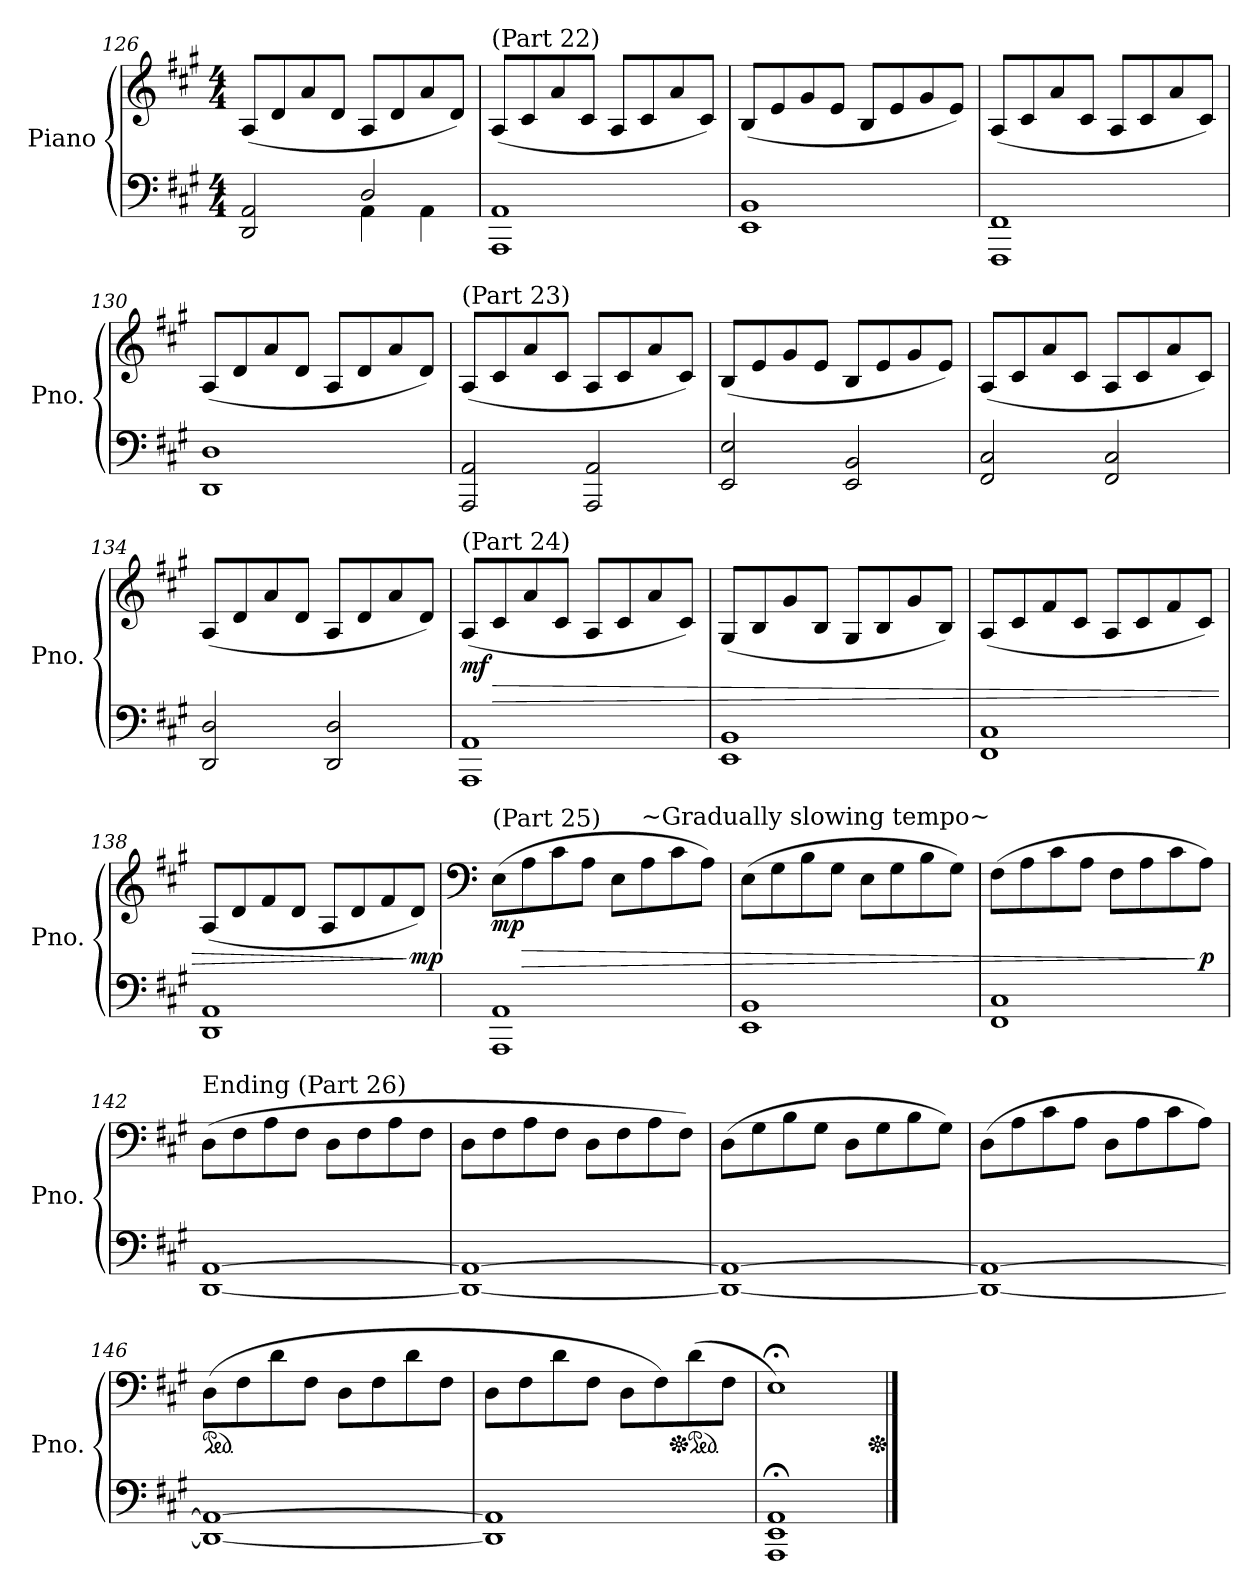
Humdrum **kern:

**kern	**kern	**dynam
*part1	*part1	*part1
*staff2	*staff1	*staff1/2
*I"Piano	*	*
*I'Pno.	*	*
*clefF4	*clefG2	*
*k[f#c#g#]	*k[f#c#g#]	*
*M4/4	*M4/4	*
=126	=126	=126
*^	*	*
2DD/ 2AA/	2ryy	(8A/L	.
.	.	8d/	.
.	.	8a/	.
.	.	8d/J	.
2D/	4AA\	8A/L	.
.	.	8d/	.
.	4AA\	8a/	.
.	.	8d/J)	.
*v	*v	*	*
!!LO:LB:g=z
=127	=127	=127
!	!LO:TX:a:t=(Part 22)	!
1AAA 1AA	(8A/L	.
.	8c#/	.
.	8a/	.
.	8c#/J	.
.	8A/L	.
.	8c#/	.
.	8a/	.
.	8c#/J)	.
=128	=128	=128
1EE 1BB	(8B/L	.
.	8e/	.
.	8g#/	.
.	8e/J	.
.	8B/L	.
.	8e/	.
.	8g#/	.
.	8e/J)	.
=129	=129	=129
1FFF# 1FF#	(8A/L	.
.	8c#/	.
.	8a/	.
.	8c#/J	.
.	8A/L	.
.	8c#/	.
.	8a/	.
.	8c#/J)	.
=130	=130	=130
1DD 1D	(8A/L	.
.	8d/	.
.	8a/	.
.	8d/J	.
.	8A/L	.
.	8d/	.
.	8a/	.
.	8d/J)	.
!!LO:PB:g=z
=131	=131	=131
!	!LO:TX:a:t=(Part 23)	!
2AAA/ 2AA/	(8A/L	.
.	8c#/	.
.	8a/	.
.	8c#/J	.
2AAA/ 2AA/	8A/L	.
.	8c#/	.
.	8a/	.
.	8c#/J)	.
=132	=132	=132
2EE/ 2E/	(8B/L	.
.	8e/	.
.	8g#/	.
.	8e/J	.
2EE/ 2BB/	8B/L	.
.	8e/	.
.	8g#/	.
.	8e/J)	.
=133	=133	=133
2FF#/ 2C#/	(8A/L	.
.	8c#/	.
.	8a/	.
.	8c#/J	.
2FF#/ 2C#/	8A/L	.
.	8c#/	.
.	8a/	.
.	8c#/J)	.
=134	=134	=134
2DD/ 2D/	(8A/L	.
.	8d/	.
.	8a/	.
.	8d/J	.
2DD/ 2D/	8A/L	.
.	8d/	.
.	8a/	.
.	8d/J)	.
!!LO:LB:g=z
=135	=135	=135
!	!LO:TX:a:t=(Part 24)	!
!	!	!LO:DY:b
1AAA 1AA	(>8A/L	mf
!	!	!LO:HP:b
.	8c#/	>
.	8a/	.
.	8c#/J	.
.	8A/L	.
.	8c#/	.
.	8a/	.
.	8c#/J)	.
=136	=136	=136
1EE 1BB	(>8G#/L	.
.	8B/	.
.	8g#/	.
.	8B/J	.
.	8G#/L	.
.	8B/	.
.	8g#/	.
.	8B/J)	.
=137	=137	=137
1FF# 1C#	(>8A/L	.
.	8c#/	.
.	8f#/	.
.	8c#/J	.
.	8A/L	.
.	8c#/	.
.	8f#/	.
.	8c#/J)	.
=138	=138	=138
1DD 1AA	(>8A/L	.
.	8d/	.
.	8f#/	.
.	8d/J	.
.	8A/L	.
.	8d/	.
.	8f#/	.
!	!	!LO:DY:n=1:b
.	8d/J)	] mp
!!LO:LB:g=z
=139	=139	=139
*	*clefF4	*
*	*MM130	*
!	!LO:TX:a:t=(Part 25)	!
!	!	!LO:DY:b
1AAA 1AA	(8E\L	mp
!	!	!LO:HP:b
.	8A\	>
.	8c#\	.
.	8A\J	.
.	8E\L	.
!	!LO:TX:a:t=~Gradually slowing tempo~	!
.	8A\	.
.	8c#\	.
.	8A\J)	.
=140	=140	=140
1EE 1BB	(8E\L	.
.	8G#\	.
.	8B\	.
.	8G#\J	.
.	8E\L	.
.	8G#\	.
.	8B\	.
.	8G#\J)	.
=141	=141	=141
*	*MM128	*
1FF# 1C#	(8F#\L	.
.	8A\	.
.	8c#\	.
.	8A\J	.
.	8F#\L	.
.	8A\	.
.	8c#\	.
!	!	!LO:DY:n=1:b
.	8A\J)	] p
!!LO:LB:g=z
=142	=142	=142
!	!LO:TX:a:t=Ending (Part 26)	!
[1DD [1AA	(8D\L	.
.	8F#\	.
.	8A\	.
.	8F#\J	.
.	8D\L	.
.	8F#\	.
.	8A\	.
.	8F#\J	.
=143	=143	=143
*	*MM124	*
1DD_ 1AA_	8D\L	.
.	8F#\	.
.	8A\	.
.	8F#\J	.
.	8D\L	.
.	8F#\	.
.	8A\	.
.	8F#\J)	.
=144	=144	=144
1DD_ 1AA_	(8D\L	.
.	8G#\	.
.	8B\	.
.	8G#\J	.
.	8D\L	.
.	8G#\	.
.	8B\	.
.	8G#\J)	.
!!LO:LB:g=z
=145	=145	=145
*	*MM120	*
1DD_ 1AA_	(8D\L	.
.	8A\	.
.	8c#\	.
.	8A\J	.
.	8D\L	.
.	8A\	.
.	8c#\	.
.	8A\J)	.
=146	=146	=146
*	*ped	*
1DD_ 1AA_	(8D\L	.
.	8F#\	.
.	8d\	.
.	8F#\J	.
.	8D\L	.
.	8F#\	.
.	8d\	.
.	8F#\J	.
=147	=147	=147
1DD] 1AA]	8D\L	.
.	8F#\	.
.	8d\	.
.	8F#\J	.
.	8D\L	.
.	8F#\)	.
*	*Xped	*
*	*ped	*
*	*MM135	*
.	(8d\	.
.	8F#\J	.
=148	=148	=148
1AAA;< 1EE;< 1AA;<	1E;<)	.
*	*Xped	*
==	==	==
*-	*-	*-
